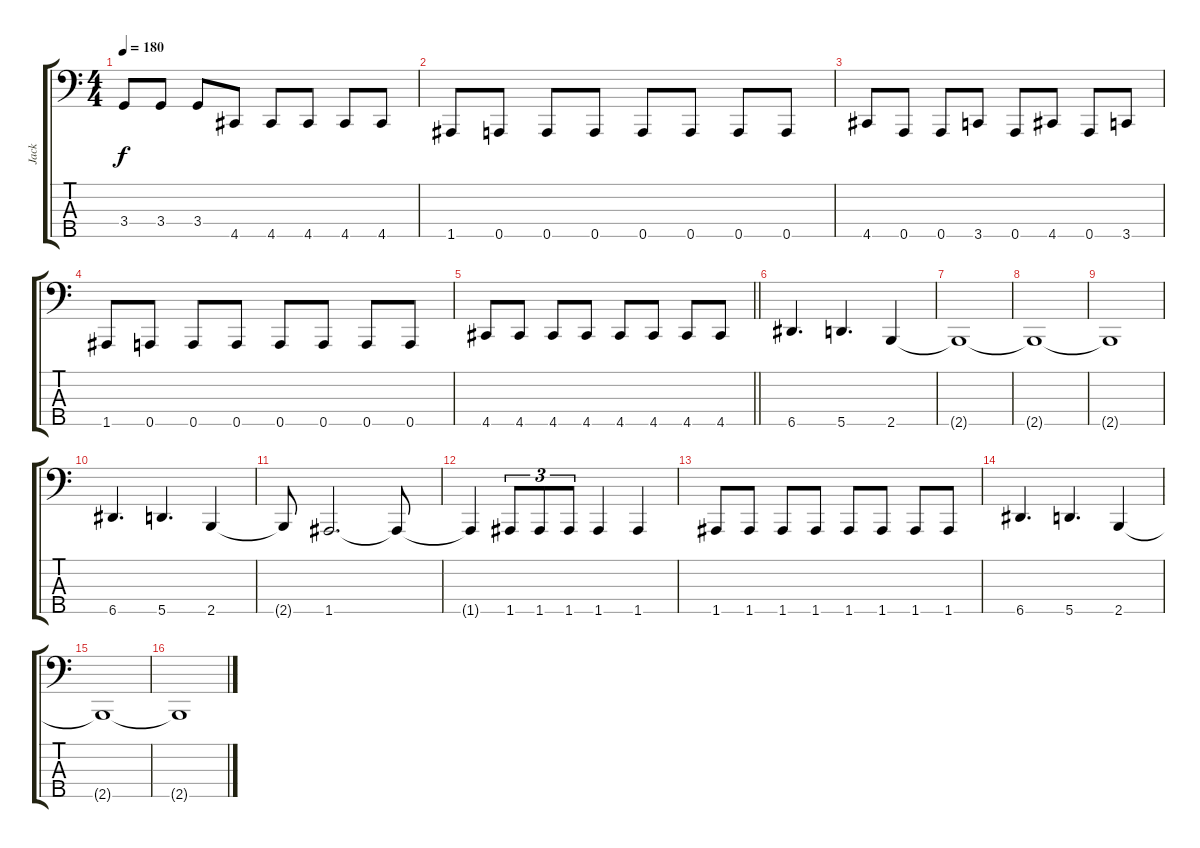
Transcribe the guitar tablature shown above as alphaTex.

\track ("Jack" "Jack") {instrument electricbasspick}
\staff {score tabs}
\tuning (G2 D2 A1 E1 A0) {hide}
\ts (4 4)
\tempo 180
\clef f4
\ks c
3.4.8{dy f} 3.4.8 3.4.8 4.5.8 4.5.8 4.5.8 4.5.8 4.5.8 |
1.5.8 0.5.8 0.5.8 0.5.8 0.5.8 0.5.8 0.5.8 0.5.8 |
4.5.8 0.5.8 0.5.8 3.5.8 0.5.8 4.5.8 0.5.8 3.5.8 |
1.5.8 0.5.8 0.5.8 0.5.8 0.5.8 0.5.8 0.5.8 0.5.8 |
\barLineRight lightlight
4.5.8 4.5.8 4.5.8 4.5.8 4.5.8 4.5.8 4.5.8 4.5.8 |
\section ("" "")
6.5.4{d} 5.5.4{d} 2.5.4 |
2.5{t}.1 |
2.5{t}.1 |
2.5{t}.1 |
6.5.4{d} 5.5.4{d} 2.5.4 |
2.5{t}.8 1.5.2{d} 1.5{t}.8 |
1.5{t}.4 1.5.8{tu (3 2)} 1.5.8{tu (3 2)} 1.5.8{tu (3 2)} 1.5.4 1.5.4 |
1.5.8 1.5.8 1.5.8 1.5.8 1.5.8 1.5.8 1.5.8 1.5.8 |
6.5.4{d} 5.5.4{d} 2.5.4 |
2.5{t}.1 |
2.5{t}.1
